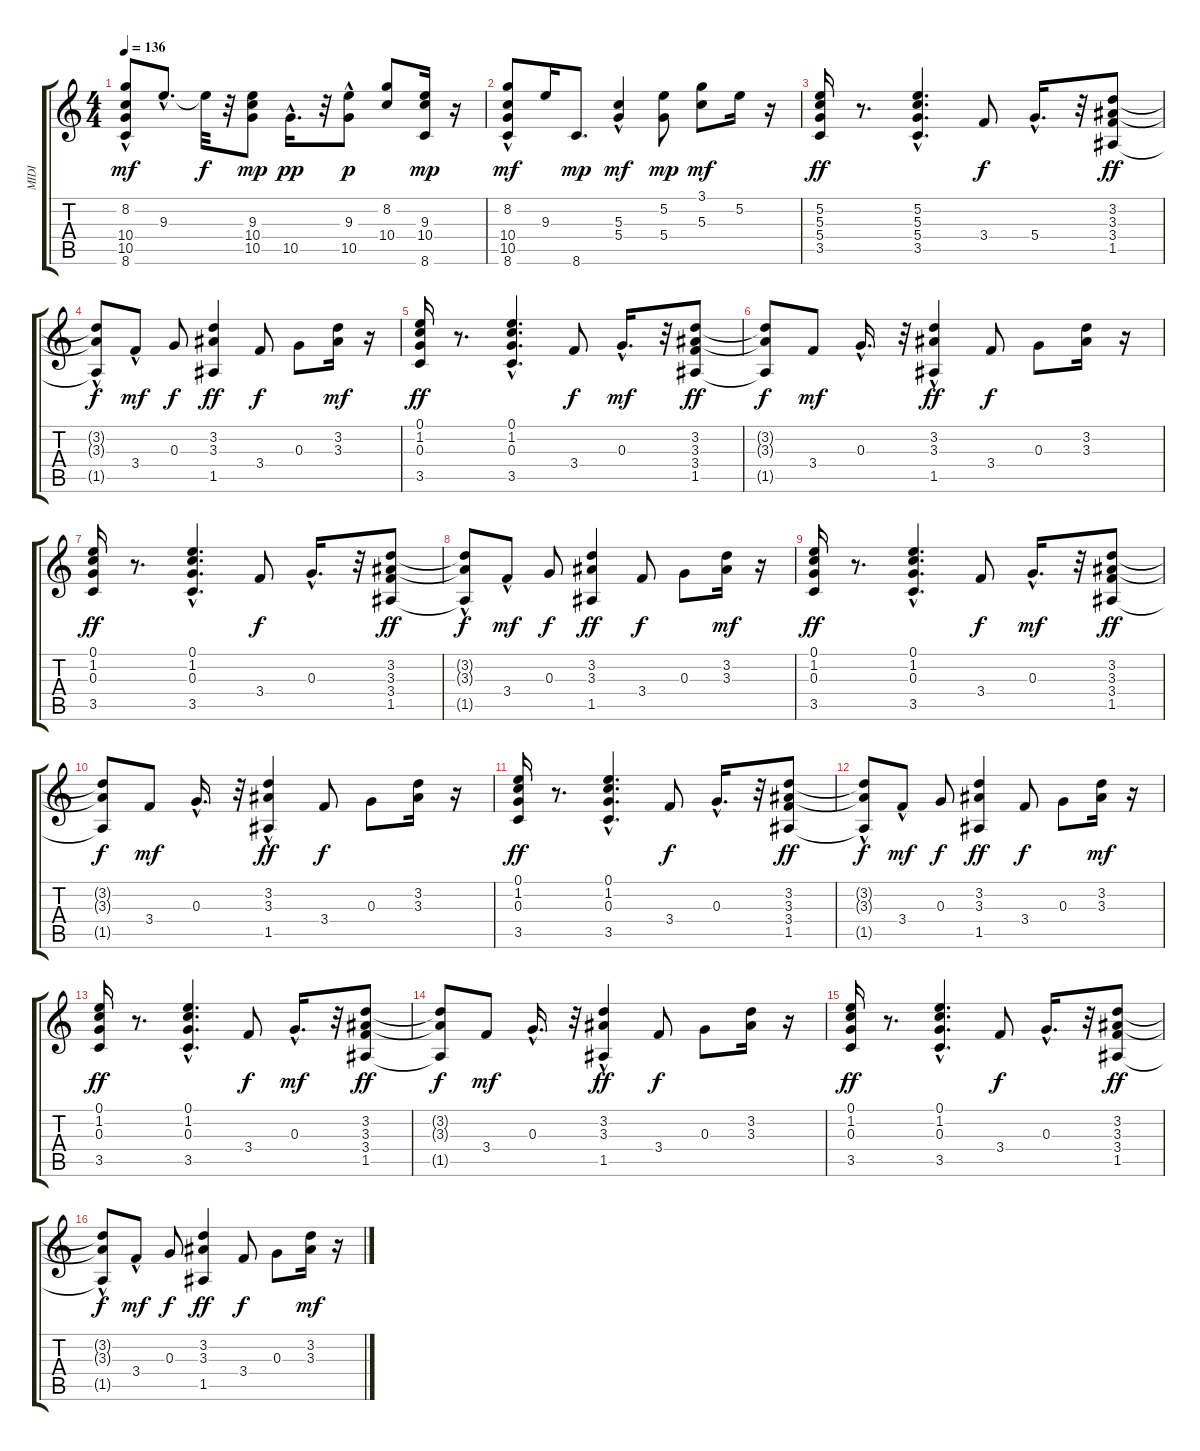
\track ("MIDI" "MIDI") {instrument electricguitarclean}
\staff {score tabs}
\tuning (E4 B3 G3 D3 A2 E2) {hide}
\ts (4 4)
\tempo 136
\clef g2
\ks c
(8.2 10.4 10.5 8.6{hac}).8{dy mf} 9.3{hac}.8{d} 9.3{t}.32{dy f} r.32 (9.3 10.4 10.5).8{dy mp} 10.5{hac}.16{d dy pp} r.32 (9.3{hac} 10.5{hac}).8{dy p} (8.2 10.4).8 (9.3 10.4 8.6).16{dy mp} r.16 |
(8.2 10.4{hac} 10.5 8.6).8{dy mf} 9.3.16 8.6.8{d dy mp} (5.3 5.4{hac}).4{dy mf} (5.2 5.4).8{dy mp} (3.1 5.3).8{dy mf} 5.2.16 r.16 |
(5.2 5.3 5.4 3.5).16{dy ff} r.8{d} (5.2{hac} 5.3{hac} 5.4{hac} 3.5).4{d} 3.4.8{dy f} 5.4{hac}.16{d} r.32 (3.2 3.3 3.4 1.5).8{dy ff} |
(3.2{t} 3.3{hac t} 1.5{t}).8{dy f} 3.4{hac}.8{dy mf} 0.3.8{dy f} (3.2 3.3 1.5).4{dy ff} 3.4.8{dy f} 0.3.8 (3.2 3.3).16{dy mf} r.16 |
(0.1 1.2 0.3 3.5).16{dy ff} r.8{d} (0.1 1.2{hac} 0.3 3.5).4{d} 3.4.8{dy f} 0.3{hac}.16{d dy mf} r.32 (3.2 3.3 3.4 1.5).8{dy ff} |
(3.2{t} 3.3{t} 1.5{t}).8{dy f} 3.4.8{dy mf} 0.3{hac}.16{d} r.32 (3.2{hac} 3.3 1.5).4{dy ff} 3.4.8{dy f} 0.3.8 (3.2 3.3).16 r.16 |
(0.1 1.2 0.3 3.5).16{dy ff} r.8{d} (0.1{hac} 1.2{hac} 0.3{hac} 3.5).4{d} 3.4.8{dy f} 0.3{hac}.16{d} r.32 (3.2 3.3 3.4 1.5).8{dy ff} |
(3.2{t} 3.3{hac t} 1.5{t}).8{dy f} 3.4{hac}.8{dy mf} 0.3.8{dy f} (3.2 3.3 1.5).4{dy ff} 3.4.8{dy f} 0.3.8 (3.2 3.3).16{dy mf} r.16 |
(0.1 1.2 0.3 3.5).16{dy ff} r.8{d} (0.1 1.2{hac} 0.3 3.5).4{d} 3.4.8{dy f} 0.3{hac}.16{d dy mf} r.32 (3.2 3.3 3.4 1.5).8{dy ff} |
(3.2{t} 3.3{t} 1.5{t}).8{dy f} 3.4.8{dy mf} 0.3{hac}.16{d} r.32 (3.2{hac} 3.3 1.5).4{dy ff} 3.4.8{dy f} 0.3.8 (3.2 3.3).16 r.16 |
(0.1 1.2 0.3 3.5).16{dy ff} r.8{d} (0.1{hac} 1.2{hac} 0.3{hac} 3.5).4{d} 3.4.8{dy f} 0.3{hac}.16{d} r.32 (3.2 3.3 3.4 1.5).8{dy ff} |
(3.2{t} 3.3{hac t} 1.5{t}).8{dy f} 3.4{hac}.8{dy mf} 0.3.8{dy f} (3.2 3.3 1.5).4{dy ff} 3.4.8{dy f} 0.3.8 (3.2 3.3).16{dy mf} r.16 |
(0.1 1.2 0.3 3.5).16{dy ff} r.8{d} (0.1 1.2{hac} 0.3 3.5).4{d} 3.4.8{dy f} 0.3{hac}.16{d dy mf} r.32 (3.2 3.3 3.4 1.5).8{dy ff} |
(3.2{t} 3.3{t} 1.5{t}).8{dy f} 3.4.8{dy mf} 0.3{hac}.16{d} r.32 (3.2{hac} 3.3 1.5).4{dy ff} 3.4.8{dy f} 0.3.8 (3.2 3.3).16 r.16 |
(0.1 1.2 0.3 3.5).16{dy ff} r.8{d} (0.1{hac} 1.2{hac} 0.3{hac} 3.5).4{d} 3.4.8{dy f} 0.3{hac}.16{d} r.32 (3.2 3.3 3.4 1.5).8{dy ff} |
(3.2{t} 3.3{hac t} 1.5{t}).8{dy f} 3.4{hac}.8{dy mf} 0.3.8{dy f} (3.2 3.3 1.5).4{dy ff} 3.4.8{dy f} 0.3.8 (3.2 3.3).16{dy mf} r.16
